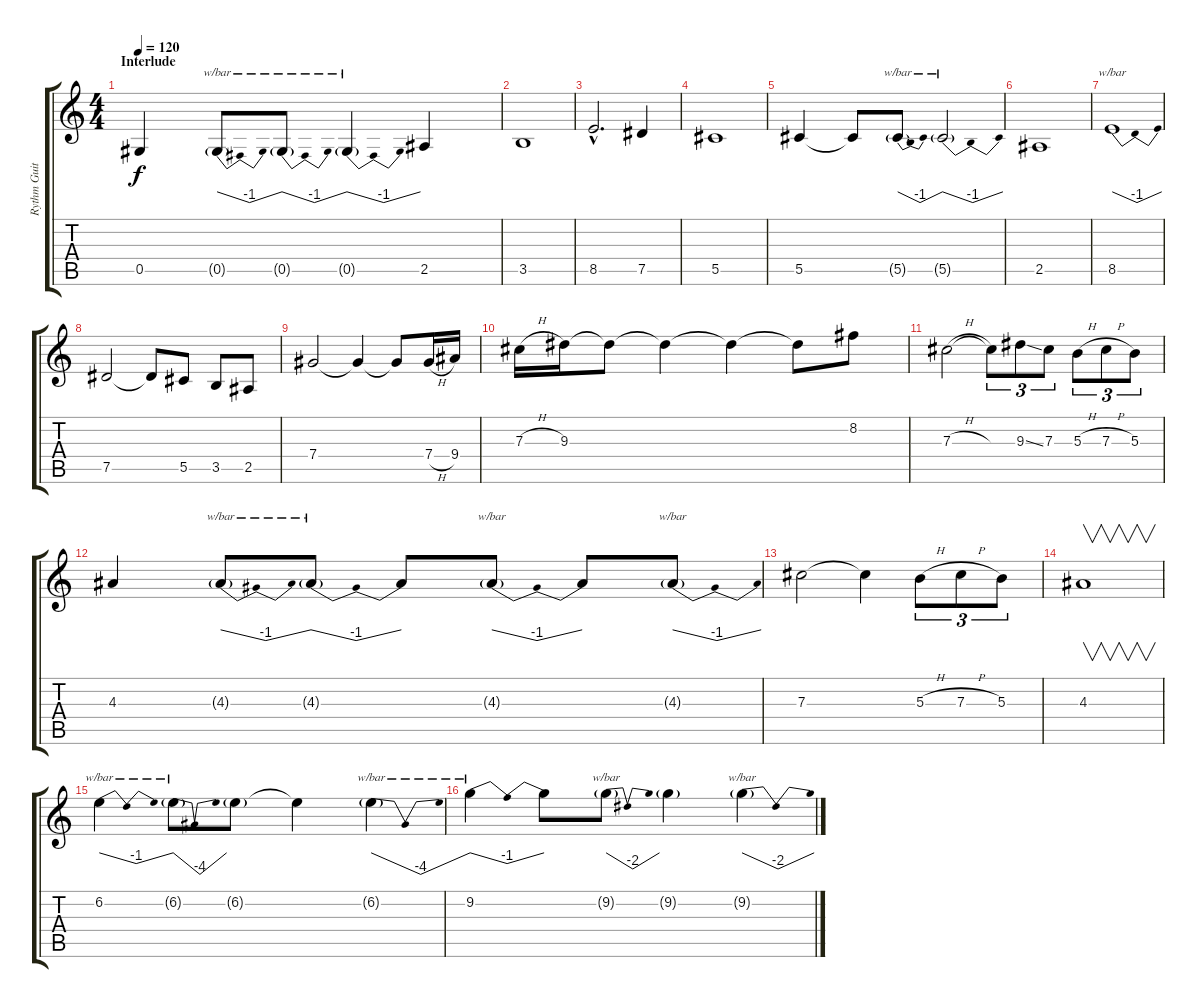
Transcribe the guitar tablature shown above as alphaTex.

\track ("Rythm Guitar (Dave Mustaine)" "Rythm Guit") {instrument distortionguitar}
\staff {score tabs}
\tuning (Eb4 Bb3 Gb3 Db3 Ab2 Eb2) {hide}
\ts (4 4)
\section ("" "Interlude")
\tempo 120
\clef g2
\ks c
0.5.4{dy f} 0.5{g}.8{tbe (dip default 0 0 30 -4 60 0)} 0.5{g}.8{tbe (dip default 0 0 30 -4 60 0)} 0.5{g}.4{tbe (dip default 0 0 30 -4 60 0)} 2.5.4 |
3.5.1 |
8.5{hac}.2{d} 7.5.4 |
5.5.1 |
5.5.4 5.5{t}.8 5.5{g}.8{tbe (dip default 0 0 30 -4 60 0)} 5.5{g}.2{tbe (dip default 0 0 30 -4 60 0)} |
2.5.1 |
8.5.1{tbe (dip default 0 0 30 -4 60 0)} |
7.5.2 7.5{t}.8 5.5.8 3.5.8 2.5.8 |
7.4.2 7.4{t}.4 7.4{t}.8 7.4{h}.16 9.4.16 |
7.3{h}.16 9.3.16 9.3{t}.8 9.3{t}.4 9.3{t}.4 9.3{t}.8 8.2.8 |
7.3{h}.2 7.3{t}.8{tu (3 2)} 9.3{ss}.8{tu (3 2)} 7.3.8{tu (3 2)} 5.3{h}.8{tu (3 2)} 7.3{h}.8{tu (3 2)} 5.3.8{tu (3 2)} |
4.3.4 4.3{g}.8{tbe (dip default 0 0 30 -4 60 0)} 4.3{g}.8{tbe (dip default 0 0 30 -4 60 0)} 4.3{t}.8 4.3{g}.8{tbe (dip default 0 0 30 -4 60 0)} 4.3{t}.8 4.3{g}.8{tbe (dip default 0 0 30 -4 60 0)} |
7.3.2 7.3{t}.4 5.3{h}.8{tu (3 2)} 7.3{h}.8{tu (3 2)} 5.3.8{tu (3 2)} |
4.3.1{v} |
6.2.4{tbe (dip default 0 0 30 -4 60 0)} 6.2{g}.8{tbe (dip default 0 0 30 -16 60 0)} 6.2{g}.8 6.2{t}.4 6.2{g}.4{tbe (dip default 0 0 30 -16 60 0)} |
9.2.4{tbe (dip default 0 0 30 -4 60 0)} 9.2{t}.8 9.2{g}.8{tbe (dip default 0 0 30 -8 60 0)} 9.2{g}.4 9.2{g}.4{tbe (dip default 0 0 30 -8 60 0)}
